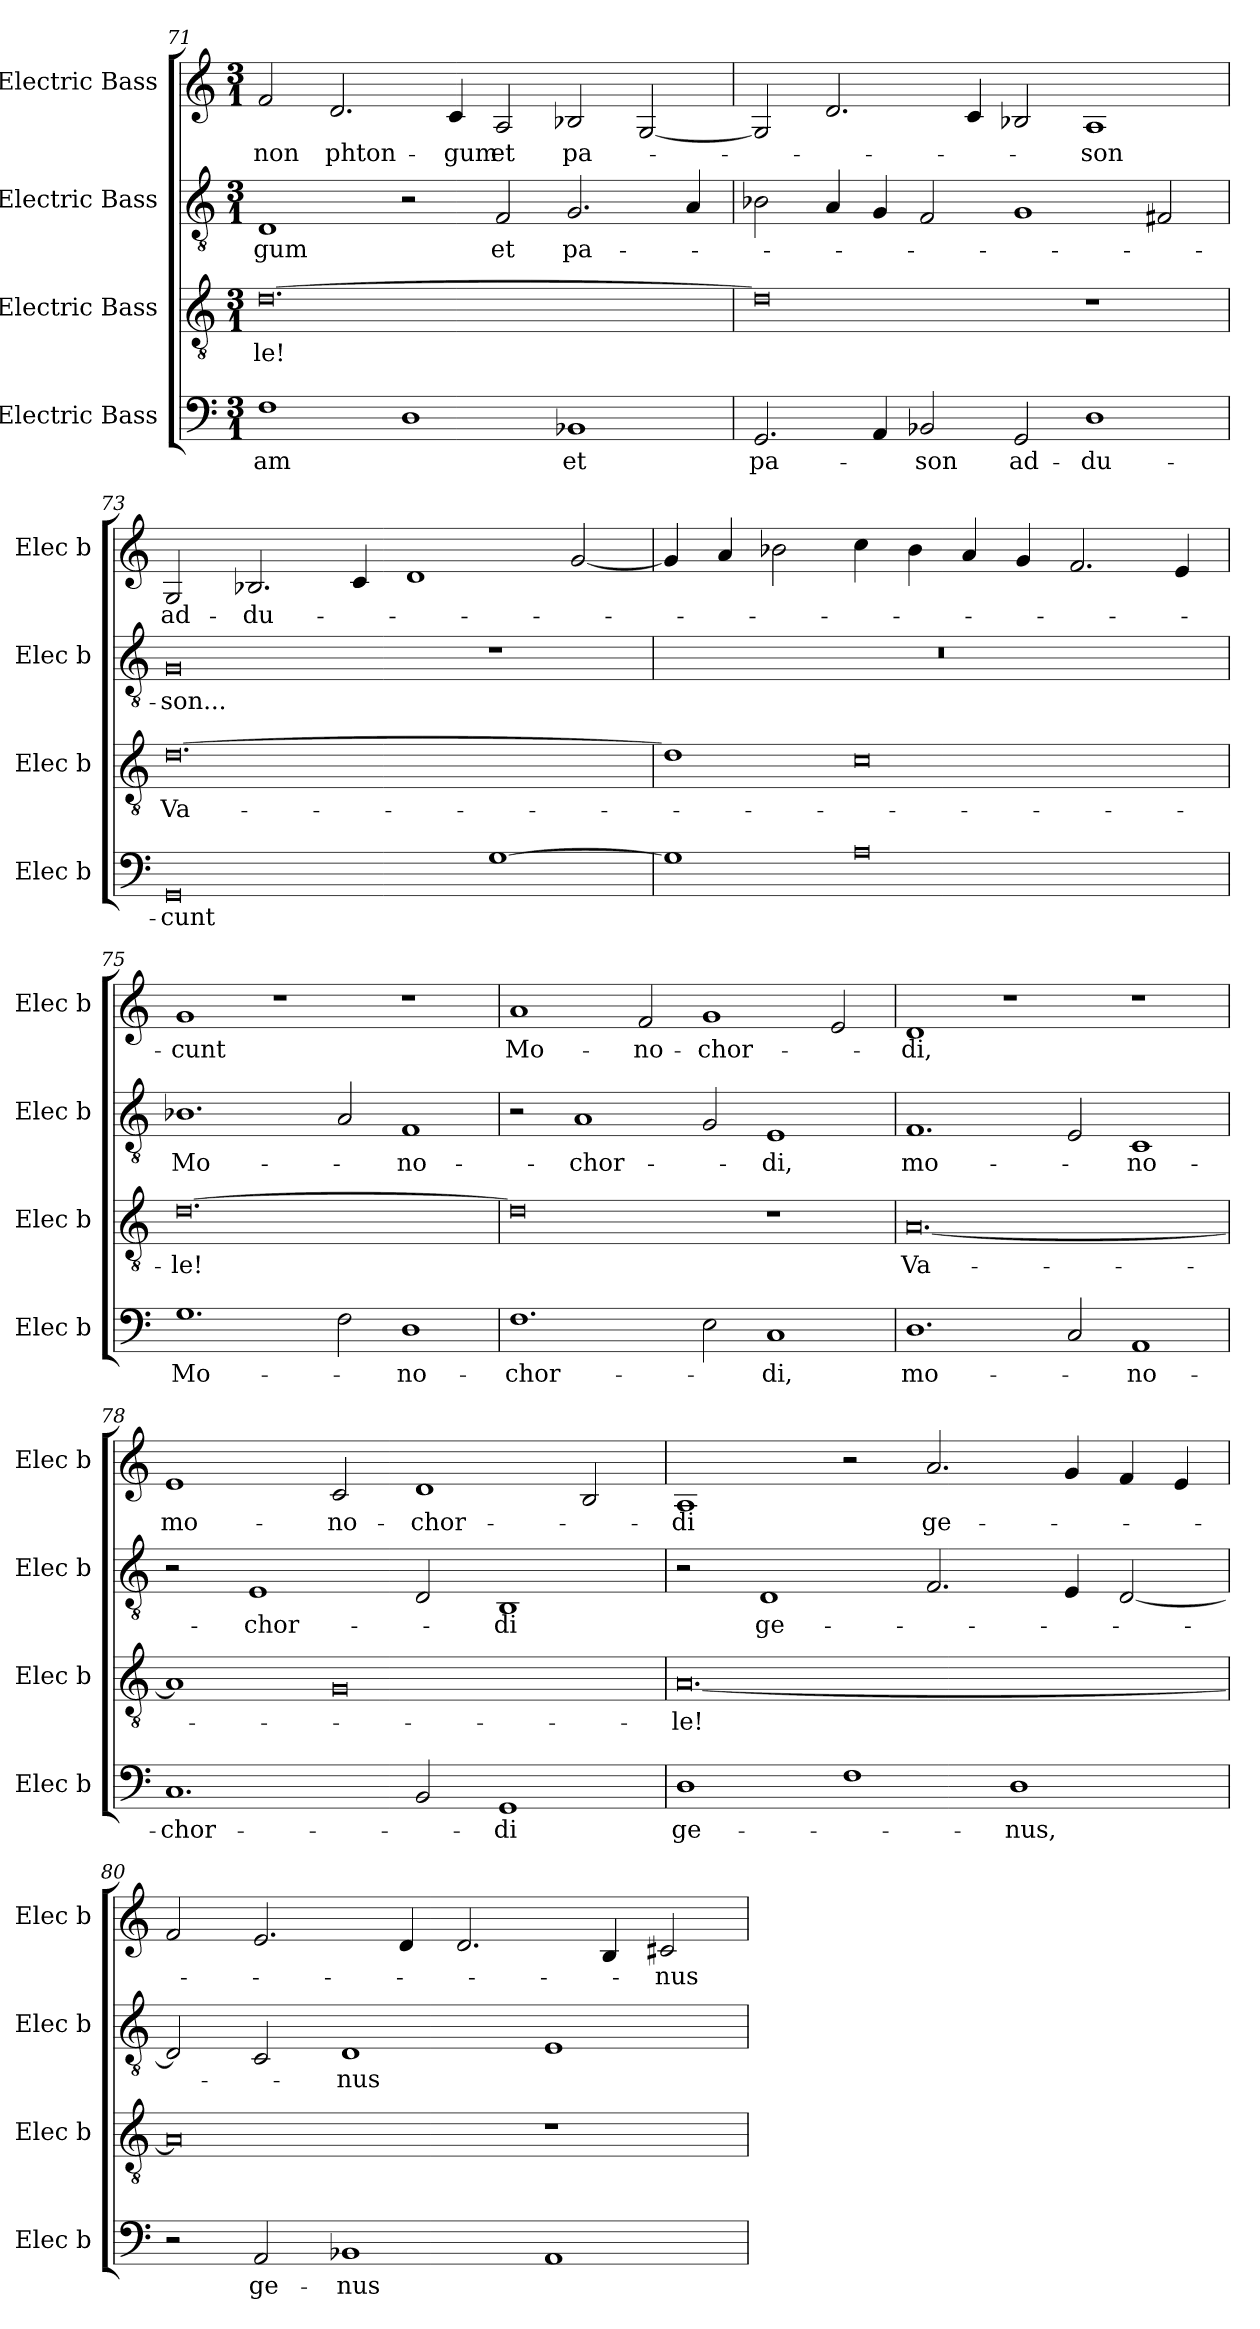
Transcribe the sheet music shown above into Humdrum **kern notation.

**kern	**text	**kern	**text	**kern	**text	**kern	**text
*part4	*part4	*part3	*part3	*part2	*part2	*part1	*part1
*staff4	*staff4	*staff3	*staff3	*staff2	*staff2	*staff1	*staff1
*I"Electric Bass	*	*I"Electric Bass	*	*I"Electric Bass	*	*I"Electric Bass	*
*I'Elec b	*	*I'Elec b	*	*I'Elec b	*	*I'Elec b	*
!!LO:LB:g=z
*clefF4	*	*clefGv2	*	*clefGv2	*	*clefG2	*
*M3/1	*	*M3/1	*	*M3/1	*	*M3/1	*
=71	=71	=71	=71	=71	=71	=71	=71
!	!LO:LY:b	!	!LO:LY:b	!	!LO:LY:b	!	!LO:LY:b
1F	-am	[0.d	-le!	1D	-gum	2f/	-non
!	!	!	!	!	!	!	!LO:LY:b
.	.	.	.	.	.	2.d/	phton-
1D	.	.	.	2r	.	.	.
!	!	!	!	!	!	!	!LO:LY:b
.	.	.	.	.	.	4c/	-gum
!	!	!	!	!	!LO:LY:b	!	!LO:LY:b
.	.	.	.	2F/	et	2A/	et
!	!LO:LY:b	!	!	!	!LO:LY:b	!	!LO:LY:b
1BB-X	et	.	.	2.G/	pa-	2B-X/	pa-
.	.	.	.	.	.	[2G/	.
.	.	.	.	4A/	.	.	.
=72	=72	=72	=72	=72	=72	=72	=72
!	!LO:LY:b	!	!	!	!	!	!
2.GG/	pa-	0d]	.	2B-X\	.	2G/]	.
.	.	.	.	4A/	.	2.d/	.
4AA/	.	.	.	4G/	.	.	.
!	!LO:LY:b	!	!	!	!	!	!
2BB-X/	-son	.	.	2F/	.	.	.
.	.	.	.	.	.	4c/	.
!	!LO:LY:b	!	!	!	!	!	!
2GG/	ad-	.	.	1G	.	2B-X/	.
!	!LO:LY:b	!	!	!	!	!	!LO:LY:b
1D	-du-	1r	.	.	.	1A	-son
.	.	.	.	2F#X/	.	.	.
=73	=73	=73	=73	=73	=73	=73	=73
!	!LO:LY:b	!	!LO:LY:b	!	!LO:LY:b	!	!LO:LY:b
0GG	-cunt	[0.d	Va-	0G	-son...	2G/	ad-
!	!	!	!	!	!	!	!LO:LY:b
.	.	.	.	.	.	2.B-X/	-du-
.	.	.	.	.	.	4c/	.
.	.	.	.	.	.	1d	.
[1G	.	.	.	1r	.	.	.
.	.	.	.	.	.	[2g/	.
=74	=74	=74	=74	=74	=74	=74	=74
1G]	.	1d]	.	0.r	.	4g/]	.
.	.	.	.	.	.	4a/	.
.	.	.	.	.	.	2b-X\	.
0A	.	0c	.	.	.	4cc\	.
.	.	.	.	.	.	4b-\	.
.	.	.	.	.	.	4a/	.
.	.	.	.	.	.	4g/	.
.	.	.	.	.	.	2.f/	.
.	.	.	.	.	.	4e/	.
=75	=75	=75	=75	=75	=75	=75	=75
!	!LO:LY:b	!	!LO:LY:b	!	!LO:LY:b	!	!LO:LY:b
1.G	Mo-	[0.d	-le!	1.B-X	Mo-	1g	-cunt
.	.	.	.	.	.	1r	.
2F\	.	.	.	2A/	.	.	.
!	!LO:LY:b	!	!	!	!LO:LY:b	!	!
1D	-no-	.	.	1F	-no-	1r	.
!!LO:LB:g=z
=76	=76	=76	=76	=76	=76	=76	=76
!	!LO:LY:b	!	!	!	!	!	!LO:LY:b
1.F	-chor-	0d]	.	2r	.	1a	Mo-
!	!	!	!	!	!LO:LY:b	!	!
.	.	.	.	1A	-chor-	.	.
!	!	!	!	!	!	!	!LO:LY:b
.	.	.	.	.	.	2f/	-no-
!	!	!	!	!	!	!	!LO:LY:b
2E\	.	.	.	2G/	.	1g	-chor-
!	!LO:LY:b	!	!	!	!LO:LY:b	!	!
1C	-di,	1r	.	1E	-di,	.	.
.	.	.	.	.	.	2e/	.
=77	=77	=77	=77	=77	=77	=77	=77
!	!LO:LY:b	!	!LO:LY:b	!	!LO:LY:b	!	!LO:LY:b
1.D	mo-	[0.A	Va-	1.F	mo-	1d	-di,
.	.	.	.	.	.	1r	.
2C/	.	.	.	2E/	.	.	.
!	!LO:LY:b	!	!	!	!LO:LY:b	!	!
1AA	-no-	.	.	1C	-no-	1r	.
=78	=78	=78	=78	=78	=78	=78	=78
!	!LO:LY:b	!	!	!	!	!	!LO:LY:b
1.C	-chor-	1A]	.	2r	.	1e	mo-
!	!	!	!	!	!LO:LY:b	!	!
.	.	.	.	1E	-chor-	.	.
!	!	!	!	!	!	!	!LO:LY:b
.	.	0G	.	.	.	2c/	-no-
!	!	!	!	!	!	!	!LO:LY:b
2BB/	.	.	.	2D/	.	1d	-chor-
!	!LO:LY:b	!	!	!	!LO:LY:b	!	!
1GG	-di	.	.	1BB	-di	.	.
.	.	.	.	.	.	2B/	.
=79	=79	=79	=79	=79	=79	=79	=79
!	!LO:LY:b	!	!LO:LY:b	!	!	!	!LO:LY:b
1D	ge-	[0.A	-le!	2r	.	1A	-di
!	!	!	!	!	!LO:LY:b	!	!
.	.	.	.	1D	ge-	.	.
1F	.	.	.	.	.	2r	.
!	!	!	!	!	!	!	!LO:LY:b
.	.	.	.	2.F/	.	2.a/	ge-
!	!LO:LY:b	!	!	!	!	!	!
1D	-nus,	.	.	.	.	.	.
.	.	.	.	4E/	.	4g/	.
.	.	.	.	[2D/	.	4f/	.
.	.	.	.	.	.	4e/	.
=80	=80	=80	=80	=80	=80	=80	=80
2r	.	0A]	.	2D/]	.	2f/	.
!	!LO:LY:b	!	!	!	!	!	!
2AA/	ge-	.	.	2C/	.	2.e/	.
!	!LO:LY:b	!	!	!	!LO:LY:b	!	!
1BB-X	-nus	.	.	1D	-nus	.	.
.	.	.	.	.	.	4d/	.
.	.	.	.	.	.	2.d/	.
1AA	.	1r	.	1E	.	.	.
.	.	.	.	.	.	4B/	.
!	!	!	!	!	!	!	!LO:LY:b
.	.	.	.	.	.	2c#X/	-nus
=	=	=	=	=	=	=	=
*-	*-	*-	*-	*-	*-	*-	*-
